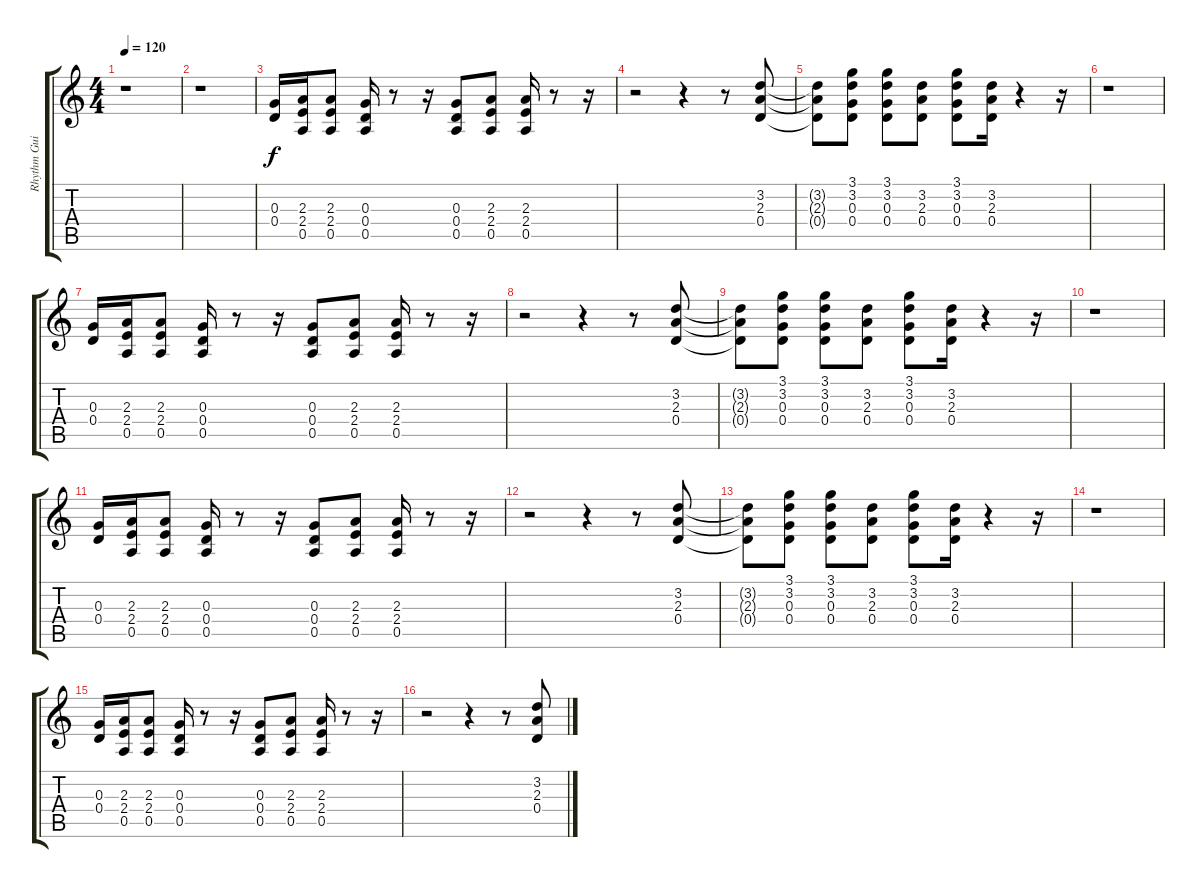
\track ("Rhythm Guitar  left" "Rhythm Gui") {instrument distortionguitar}
\staff {score tabs}
\tuning (E4 B3 G3 D3 A2 E2) {hide}
\ts (4 4)
\tempo 120
\clef g2
\ks c
r.1{dy f instrument distortionguitar} |
r.1 |
(0.3 0.4).16 (2.3 2.4 0.5).16 (2.3 2.4 0.5).8 (0.3 0.4 0.5).16 r.8 r.16 (0.3 0.4 0.5).8 (2.3 2.4 0.5).8 (2.3 2.4 0.5).16 r.8 r.16 |
r.2 r.4 r.8 (3.2 2.3 0.4).8 |
(3.2{t} 2.3{t} 0.4{t}).8 (3.1 3.2 0.3 0.4).8 (3.1 3.2 0.3 0.4).8 (3.2 2.3 0.4).8 (3.1 3.2 0.3 0.4).8 (3.2 2.3 0.4).16 r.4 r.16 |
r.1 |
(0.3 0.4).16 (2.3 2.4 0.5).16 (2.3 2.4 0.5).8 (0.3 0.4 0.5).16 r.8 r.16 (0.3 0.4 0.5).8 (2.3 2.4 0.5).8 (2.3 2.4 0.5).16 r.8 r.16 |
r.2 r.4 r.8 (3.2 2.3 0.4).8 |
(3.2{t} 2.3{t} 0.4{t}).8 (3.1 3.2 0.3 0.4).8 (3.1 3.2 0.3 0.4).8 (3.2 2.3 0.4).8 (3.1 3.2 0.3 0.4).8 (3.2 2.3 0.4).16 r.4 r.16 |
r.1 |
(0.3 0.4).16 (2.3 2.4 0.5).16 (2.3 2.4 0.5).8 (0.3 0.4 0.5).16 r.8 r.16 (0.3 0.4 0.5).8 (2.3 2.4 0.5).8 (2.3 2.4 0.5).16 r.8 r.16 |
r.2 r.4 r.8 (3.2 2.3 0.4).8 |
(3.2{t} 2.3{t} 0.4{t}).8 (3.1 3.2 0.3 0.4).8 (3.1 3.2 0.3 0.4).8 (3.2 2.3 0.4).8 (3.1 3.2 0.3 0.4).8 (3.2 2.3 0.4).16 r.4 r.16 |
r.1 |
(0.3 0.4).16 (2.3 2.4 0.5).16 (2.3 2.4 0.5).8 (0.3 0.4 0.5).16 r.8 r.16 (0.3 0.4 0.5).8 (2.3 2.4 0.5).8 (2.3 2.4 0.5).16 r.8 r.16 |
r.2 r.4 r.8 (3.2 2.3 0.4).8
